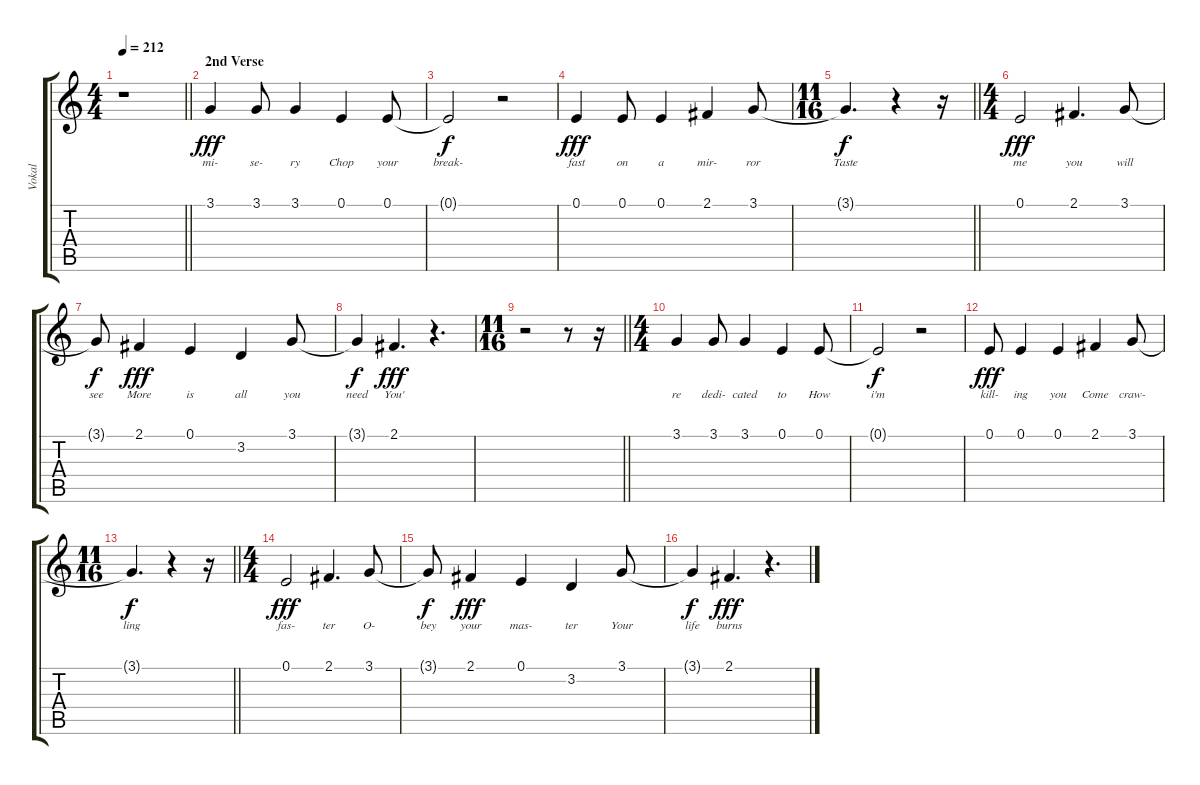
\track ("Vokal" "Vokal") {mute instrument lead6voice}
\staff {score tabs}
\tuning (E4 B3 G3 D3 A2 E2) {hide}
\ts (4 4)
\tempo 212
\clef g2
\barLineRight lightlight
\ks c
r.1{dy fff} |
\section ("" "2nd Verse")
3.1.4{lyrics (0 "mi-") lyrics (1 "") lyrics (2 "") lyrics (3 "") lyrics (4 "")} 3.1.8{lyrics (0 "se-") lyrics (1 "") lyrics (2 "") lyrics (3 "") lyrics (4 "")} 3.1.4{lyrics (0 "ry") lyrics (1 "") lyrics (2 "") lyrics (3 "") lyrics (4 "")} 0.1.4{lyrics (0 "Chop") lyrics (1 "") lyrics (2 "") lyrics (3 "") lyrics (4 "")} 0.1.8{lyrics (0 "your") lyrics (1 "") lyrics (2 "") lyrics (3 "") lyrics (4 "")} |
0.1{t}.2{lyrics (0 "break-") lyrics (1 "") lyrics (2 "") lyrics (3 "") lyrics (4 "") dy f} r.2 |
0.1.4{lyrics (0 "fast") lyrics (1 "") lyrics (2 "") lyrics (3 "") lyrics (4 "") dy fff} 0.1.8{lyrics (0 "on") lyrics (1 "") lyrics (2 "") lyrics (3 "") lyrics (4 "")} 0.1.4{lyrics (0 "a") lyrics (1 "") lyrics (2 "") lyrics (3 "") lyrics (4 "")} 2.1.4{lyrics (0 "mir-") lyrics (1 "") lyrics (2 "") lyrics (3 "") lyrics (4 "")} 3.1.8{lyrics (0 "ror") lyrics (1 "") lyrics (2 "") lyrics (3 "") lyrics (4 "")} |
\ts (11 16)
\barLineRight lightlight
3.1{t}.4{d lyrics (0 "Taste") lyrics (1 "") lyrics (2 "") lyrics (3 "") lyrics (4 "") dy f} r.4 r.16 |
\ts (4 4)
0.1.2{lyrics (0 "me") lyrics (1 "") lyrics (2 "") lyrics (3 "") lyrics (4 "") dy fff} 2.1.4{d lyrics (0 "you") lyrics (1 "") lyrics (2 "") lyrics (3 "") lyrics (4 "")} 3.1.8{lyrics (0 "will") lyrics (1 "") lyrics (2 "") lyrics (3 "") lyrics (4 "")} |
3.1{t}.8{lyrics (0 "see") lyrics (1 "") lyrics (2 "") lyrics (3 "") lyrics (4 "") dy f} 2.1.4{lyrics (0 "More") lyrics (1 "") lyrics (2 "") lyrics (3 "") lyrics (4 "") dy fff} 0.1.4{lyrics (0 "is") lyrics (1 "") lyrics (2 "") lyrics (3 "") lyrics (4 "")} 3.2.4{lyrics (0 "all") lyrics (1 "") lyrics (2 "") lyrics (3 "") lyrics (4 "")} 3.1.8{lyrics (0 "you") lyrics (1 "") lyrics (2 "") lyrics (3 "") lyrics (4 "")} |
3.1{t}.4{lyrics (0 "need") lyrics (1 "") lyrics (2 "") lyrics (3 "") lyrics (4 "") dy f} 2.1.4{d lyrics (0 "You'") lyrics (1 "") lyrics (2 "") lyrics (3 "") lyrics (4 "") dy fff} r.4{d} |
\ts (11 16)
\barLineRight lightlight
r.2 r.8 r.16 |
\ts (4 4)
3.1.4{lyrics (0 "re") lyrics (1 "") lyrics (2 "") lyrics (3 "") lyrics (4 "")} 3.1.8{lyrics (0 "dedi-") lyrics (1 "") lyrics (2 "") lyrics (3 "") lyrics (4 "")} 3.1.4{lyrics (0 "cated") lyrics (1 "") lyrics (2 "") lyrics (3 "") lyrics (4 "")} 0.1.4{lyrics (0 "to") lyrics (1 "") lyrics (2 "") lyrics (3 "") lyrics (4 "")} 0.1.8{lyrics (0 "How") lyrics (1 "") lyrics (2 "") lyrics (3 "") lyrics (4 "")} |
0.1{t}.2{lyrics (0 "i'm") lyrics (1 "") lyrics (2 "") lyrics (3 "") lyrics (4 "") dy f} r.2 |
0.1.8{lyrics (0 "kill-") lyrics (1 "") lyrics (2 "") lyrics (3 "") lyrics (4 "") dy fff} 0.1.4{lyrics (0 "ing") lyrics (1 "") lyrics (2 "") lyrics (3 "") lyrics (4 "")} 0.1.4{lyrics (0 "you") lyrics (1 "") lyrics (2 "") lyrics (3 "") lyrics (4 "")} 2.1.4{lyrics (0 "Come") lyrics (1 "") lyrics (2 "") lyrics (3 "") lyrics (4 "")} 3.1.8{lyrics (0 "craw-") lyrics (1 "") lyrics (2 "") lyrics (3 "") lyrics (4 "")} |
\ts (11 16)
\barLineRight lightlight
3.1{t}.4{d lyrics (0 "ling") lyrics (1 "") lyrics (2 "") lyrics (3 "") lyrics (4 "") dy f} r.4 r.16 |
\ts (4 4)
0.1.2{lyrics (0 "fas-") lyrics (1 "") lyrics (2 "") lyrics (3 "") lyrics (4 "") dy fff} 2.1.4{d lyrics (0 "ter") lyrics (1 "") lyrics (2 "") lyrics (3 "") lyrics (4 "")} 3.1.8{lyrics (0 "O-") lyrics (1 "") lyrics (2 "") lyrics (3 "") lyrics (4 "")} |
3.1{t}.8{lyrics (0 "bey") lyrics (1 "") lyrics (2 "") lyrics (3 "") lyrics (4 "") dy f} 2.1.4{lyrics (0 "your") lyrics (1 "") lyrics (2 "") lyrics (3 "") lyrics (4 "") dy fff} 0.1.4{lyrics (0 "mas-") lyrics (1 "") lyrics (2 "") lyrics (3 "") lyrics (4 "")} 3.2.4{lyrics (0 "ter") lyrics (1 "") lyrics (2 "") lyrics (3 "") lyrics (4 "")} 3.1.8{lyrics (0 "Your") lyrics (1 "") lyrics (2 "") lyrics (3 "") lyrics (4 "")} |
3.1{t}.4{lyrics (0 "life") lyrics (1 "") lyrics (2 "") lyrics (3 "") lyrics (4 "") dy f} 2.1.4{d lyrics (0 "burns") lyrics (1 "") lyrics (2 "") lyrics (3 "") lyrics (4 "") dy fff} r.4{d}
